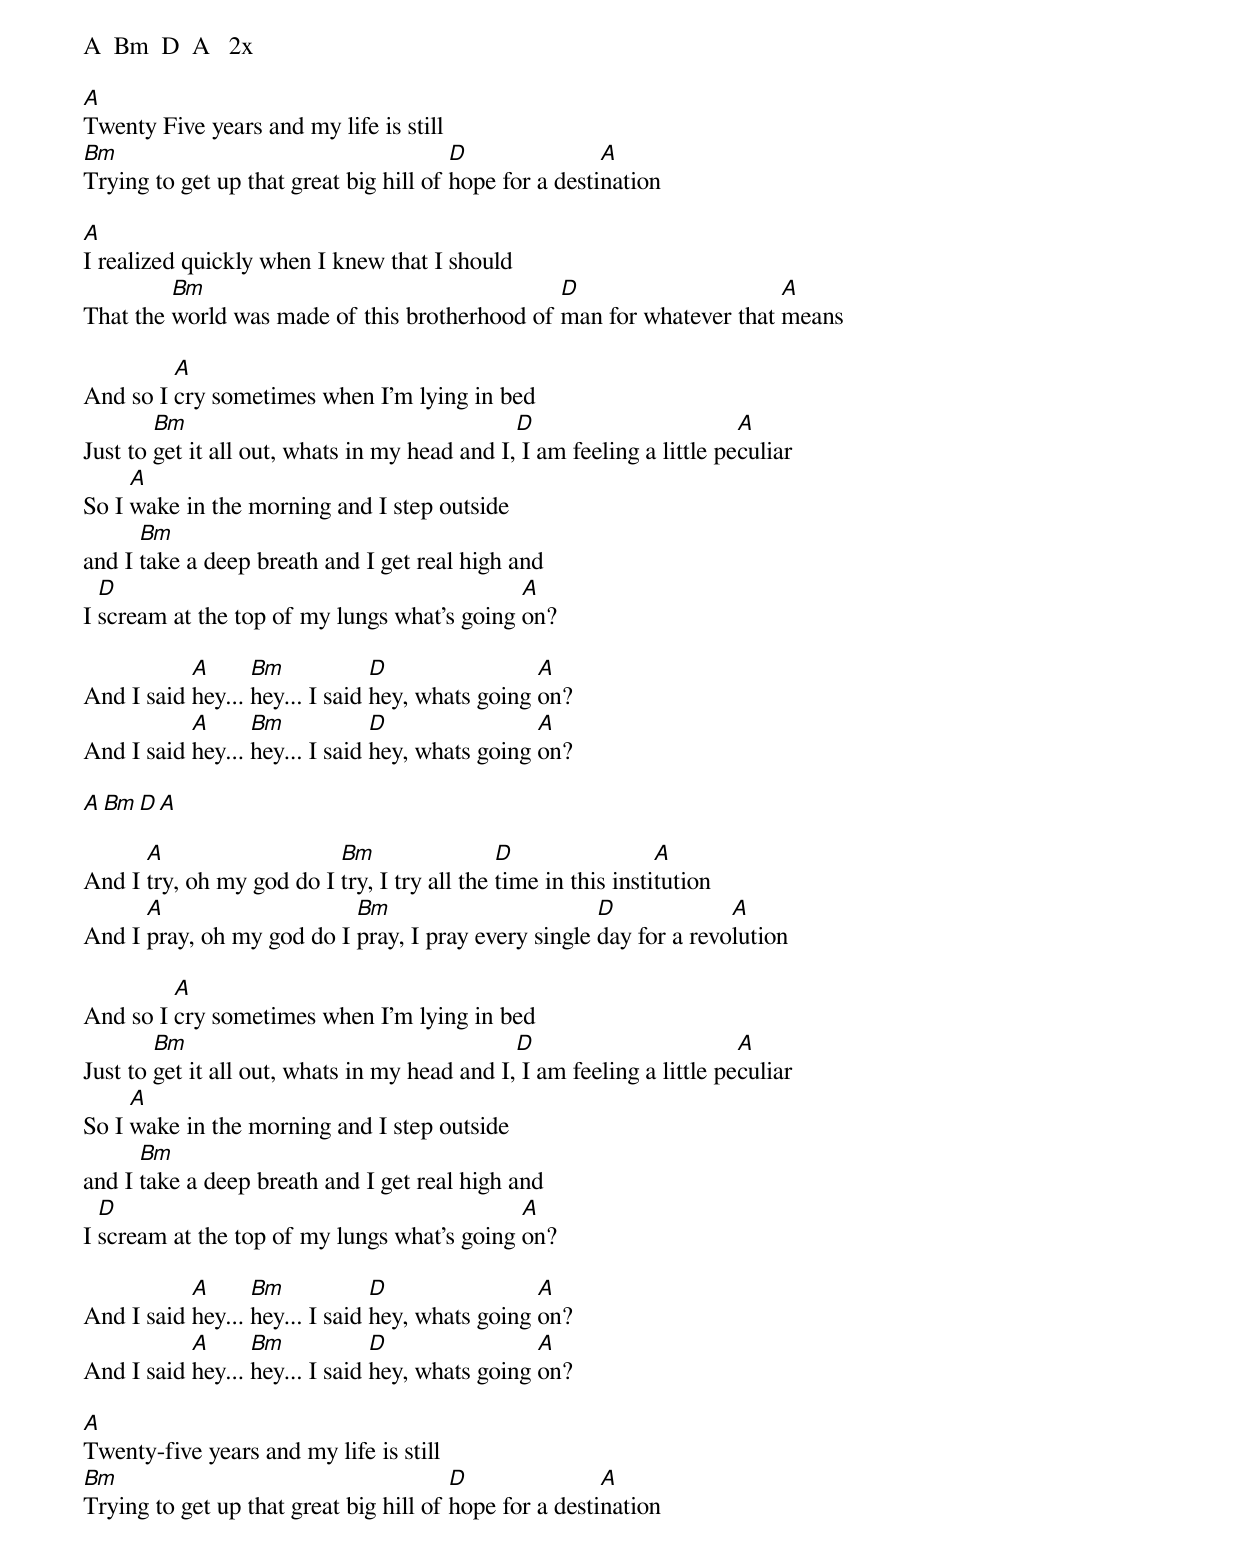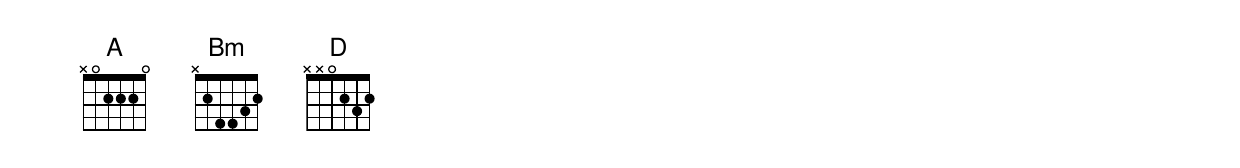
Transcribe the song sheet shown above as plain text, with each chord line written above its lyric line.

A  Bm  D  A   2x

A
Twenty Five years and my life is still
Bm                                      D               A
Trying to get up that great big hill of hope for a destination

A
I realized quickly when I knew that I should
         Bm                                    D                     A
That the world was made of this brotherhood of man for whatever that means

         A
And so I cry sometimes when I'm lying in bed
        Bm                                     D                        A
Just to get it all out, whats in my head and I, I am feeling a little peculiar
     A
So I wake in the morning and I step outside
      Bm
and I take a deep breath and I get real high and
  D                                          A
I scream at the top of my lungs what's going on?

           A      Bm            D                A
And I said hey... hey... I said hey, whats going on?
           A      Bm            D                A
And I said hey... hey... I said hey, whats going on?

A  Bm  D   A

      A                   Bm                 D                 A
And I try, oh my god do I try, I try all the time in this institution
      A                    Bm                        D             A
And I pray, oh my god do I pray, I pray every single day for a revolution

         A
And so I cry sometimes when I'm lying in bed
        Bm                                     D                        A
Just to get it all out, whats in my head and I, I am feeling a little peculiar
     A
So I wake in the morning and I step outside
      Bm
and I take a deep breath and I get real high and
  D                                          A
I scream at the top of my lungs what's going on?

           A      Bm            D                A
And I said hey... hey... I said hey, whats going on?
           A      Bm            D                A
And I said hey... hey... I said hey, whats going on?

A
Twenty-five years and my life is still
Bm                                      D               A
Trying to get up that great big hill of hope for a destination
